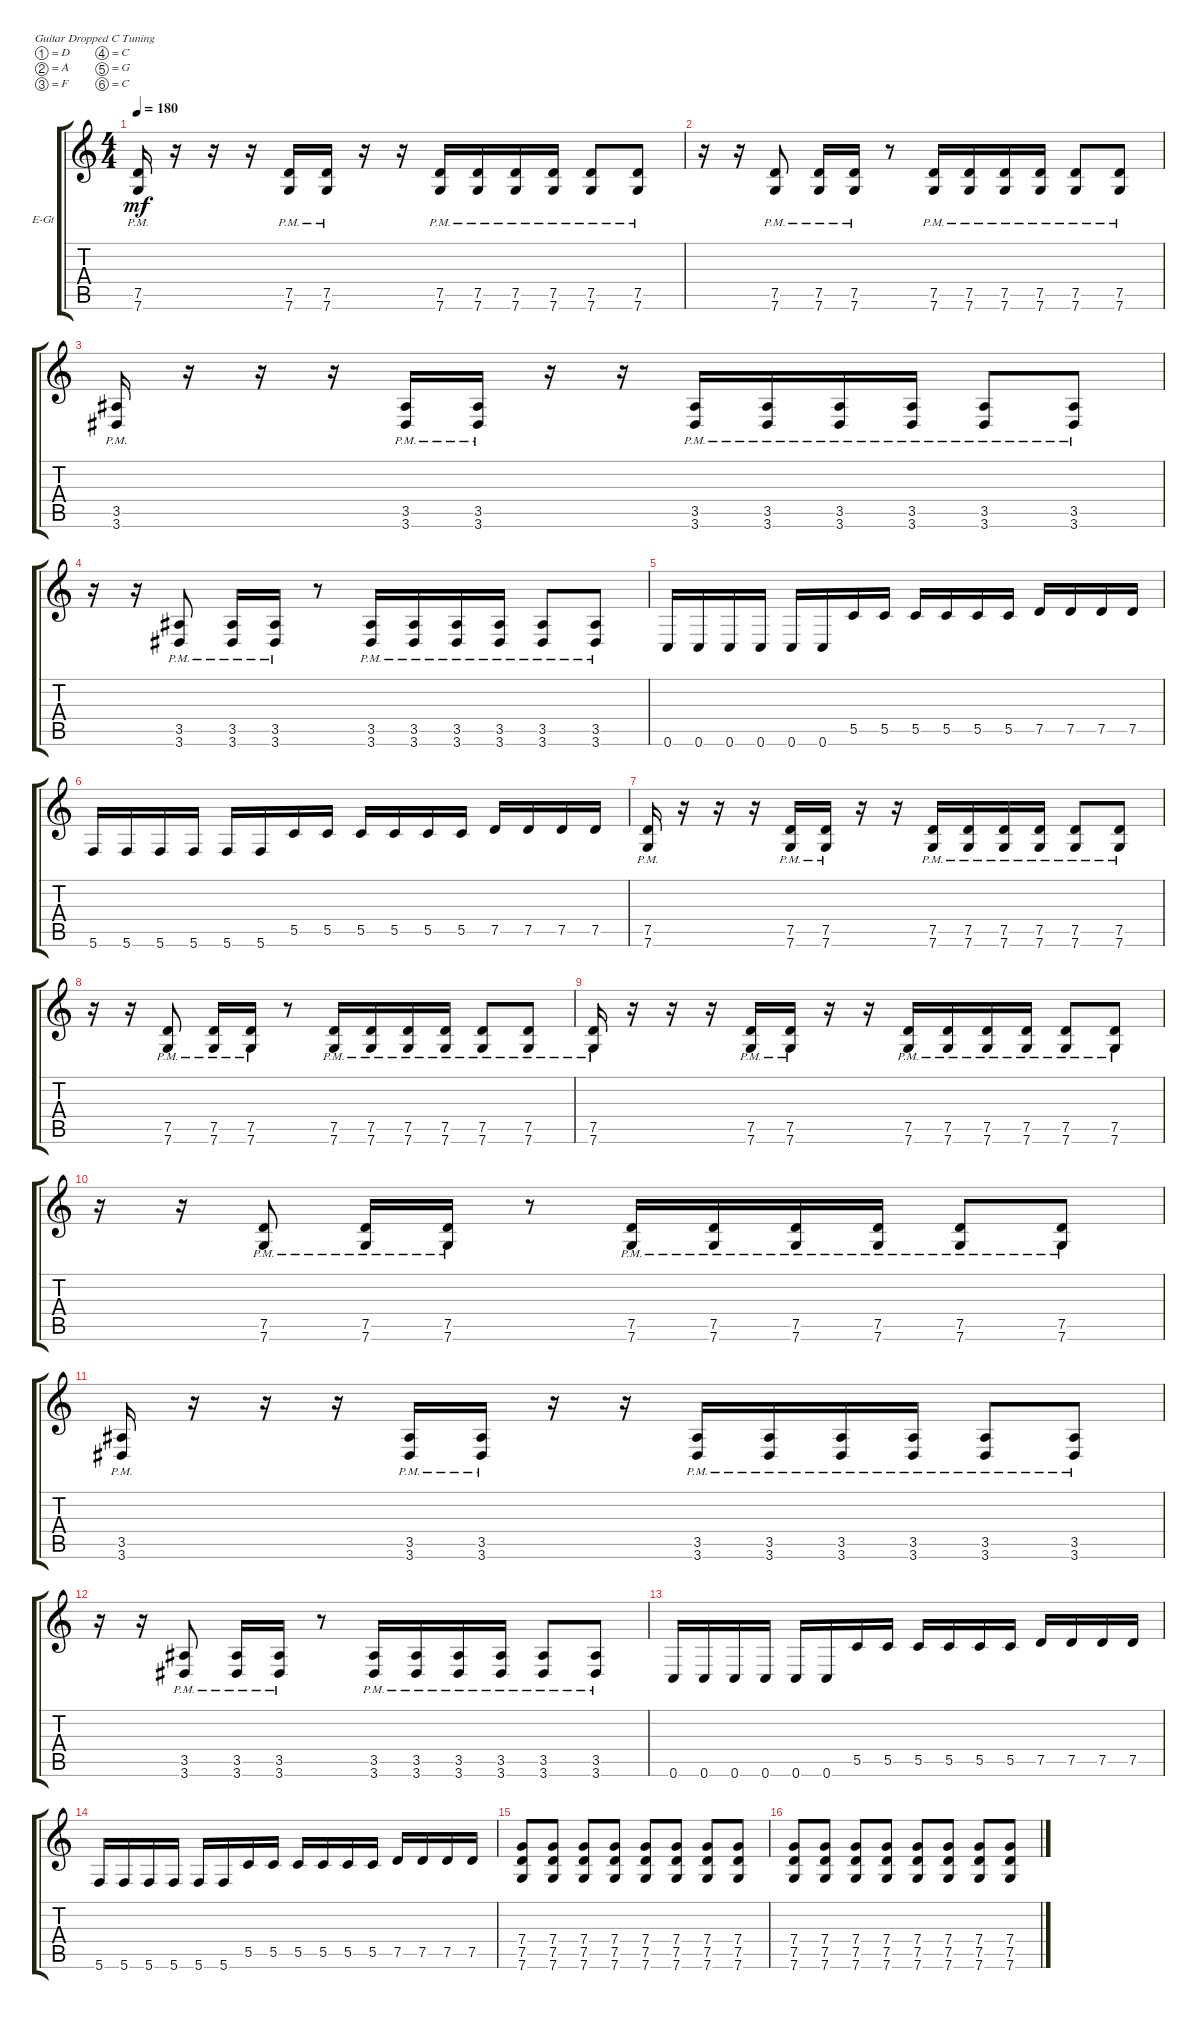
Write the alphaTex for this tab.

\defaultSystemsLayout 4
\bracketExtendMode groupsimilarinstruments
\firstSystemTrackNameOrientation horizontal
\otherSystemsTrackNameOrientation horizontal
\track ("Electric Guitar" "E-Gt") {instrument distortionguitar}
\staff {score tabs}
\tuning (D4 A3 F3 C3 G2 C2)
\ts (4 4)
\tempo 180
\clef g2
\ks c
(7.6{pm} 7.5{pm}).16{dy mf} r.16 r.16 r.16 (7.6{pm} 7.5{pm}).16 (7.6{pm} 7.5{pm}).16 r.16 r.16 (7.6{pm} 7.5{pm}).16 (7.6{pm} 7.5{pm}).16 (7.6{pm} 7.5{pm}).16 (7.6{pm} 7.5{pm}).16 (7.6{pm} 7.5{pm}).8 (7.6{pm} 7.5{pm}).8 |
r.16 r.16 (7.6{pm} 7.5{pm}).8 (7.6{pm} 7.5{pm}).16 (7.6{pm} 7.5{pm}).16 r.8 (7.6{pm} 7.5{pm}).16 (7.6{pm} 7.5{pm}).16 (7.6{pm} 7.5{pm}).16 (7.6{pm} 7.5{pm}).16 (7.6{pm} 7.5{pm}).8 (7.6{pm} 7.5{pm}).8 |
(3.6{pm} 3.5{pm}).16 r.16 r.16 r.16 (3.6{pm} 3.5{pm}).16 (3.6{pm} 3.5{pm}).16 r.16 r.16 (3.6{pm} 3.5{pm}).16 (3.6{pm} 3.5{pm}).16 (3.6{pm} 3.5{pm}).16 (3.6{pm} 3.5{pm}).16 (3.6{pm} 3.5{pm}).8 (3.6{pm} 3.5{pm}).8 |
r.16 r.16 (3.6{pm} 3.5{pm}).8 (3.6{pm} 3.5{pm}).16 (3.6{pm} 3.5{pm}).16 r.8 (3.6{pm} 3.5{pm}).16 (3.6{pm} 3.5{pm}).16 (3.6{pm} 3.5{pm}).16 (3.6{pm} 3.5{pm}).16 (3.6{pm} 3.5{pm}).8 (3.6{pm} 3.5{pm}).8 |
0.6.16 0.6.16 0.6.16 0.6.16 0.6.16 0.6.16 5.5.16 5.5.16 5.5.16 5.5.16 5.5.16 5.5.16 7.5.16 7.5.16 7.5.16 7.5.16 |
5.6.16 5.6.16 5.6.16 5.6.16 5.6.16 5.6.16 5.5.16 5.5.16 5.5.16 5.5.16 5.5.16 5.5.16 7.5.16 7.5.16 7.5.16 7.5.16 |
(7.6{pm} 7.5{pm}).16 r.16 r.16 r.16 (7.6{pm} 7.5{pm}).16 (7.6{pm} 7.5{pm}).16 r.16 r.16 (7.6{pm} 7.5{pm}).16 (7.6{pm} 7.5{pm}).16 (7.6{pm} 7.5{pm}).16 (7.6{pm} 7.5{pm}).16 (7.6{pm} 7.5{pm}).8 (7.6{pm} 7.5{pm}).8 |
r.16 r.16 (7.6{pm} 7.5{pm}).8 (7.6{pm} 7.5{pm}).16 (7.6{pm} 7.5{pm}).16 r.8 (7.6{pm} 7.5{pm}).16 (7.6{pm} 7.5{pm}).16 (7.6{pm} 7.5{pm}).16 (7.6{pm} 7.5{pm}).16 (7.6{pm} 7.5{pm}).8 (7.6{pm} 7.5{pm}).8 |
(7.6{pm} 7.5{pm}).16 r.16 r.16 r.16 (7.6{pm} 7.5{pm}).16 (7.6{pm} 7.5{pm}).16 r.16 r.16 (7.6{pm} 7.5{pm}).16 (7.6{pm} 7.5{pm}).16 (7.6{pm} 7.5{pm}).16 (7.6{pm} 7.5{pm}).16 (7.6{pm} 7.5{pm}).8 (7.6{pm} 7.5{pm}).8 |
r.16 r.16 (7.6{pm} 7.5{pm}).8 (7.6{pm} 7.5{pm}).16 (7.6{pm} 7.5{pm}).16 r.8 (7.6{pm} 7.5{pm}).16 (7.6{pm} 7.5{pm}).16 (7.6{pm} 7.5{pm}).16 (7.6{pm} 7.5{pm}).16 (7.6{pm} 7.5{pm}).8 (7.6{pm} 7.5{pm}).8 |
(3.6{pm} 3.5{pm}).16 r.16 r.16 r.16 (3.6{pm} 3.5{pm}).16 (3.6{pm} 3.5{pm}).16 r.16 r.16 (3.6{pm} 3.5{pm}).16 (3.6{pm} 3.5{pm}).16 (3.6{pm} 3.5{pm}).16 (3.6{pm} 3.5{pm}).16 (3.6{pm} 3.5{pm}).8 (3.6{pm} 3.5{pm}).8 |
r.16 r.16 (3.6{pm} 3.5{pm}).8 (3.6{pm} 3.5{pm}).16 (3.6{pm} 3.5{pm}).16 r.8 (3.6{pm} 3.5{pm}).16 (3.6{pm} 3.5{pm}).16 (3.6{pm} 3.5{pm}).16 (3.6{pm} 3.5{pm}).16 (3.6{pm} 3.5{pm}).8 (3.6{pm} 3.5{pm}).8 |
0.6.16 0.6.16 0.6.16 0.6.16 0.6.16 0.6.16 5.5.16 5.5.16 5.5.16 5.5.16 5.5.16 5.5.16 7.5.16 7.5.16 7.5.16 7.5.16 |
5.6.16 5.6.16 5.6.16 5.6.16 5.6.16 5.6.16 5.5.16 5.5.16 5.5.16 5.5.16 5.5.16 5.5.16 7.5.16 7.5.16 7.5.16 7.5.16 |
(7.6 7.5 7.4).8 (7.6 7.5 7.4).8 (7.6 7.5 7.4).8 (7.6 7.5 7.4).8 (7.6 7.5 7.4).8 (7.6 7.5 7.4).8 (7.6 7.5 7.4).8 (7.6 7.5 7.4).8 |
(7.6 7.5 7.4).8 (7.6 7.5 7.4).8 (7.6 7.5 7.4).8 (7.6 7.5 7.4).8 (7.6 7.5 7.4).8 (7.6 7.5 7.4).8 (7.6 7.5 7.4).8 (7.6 7.5 7.4).8
